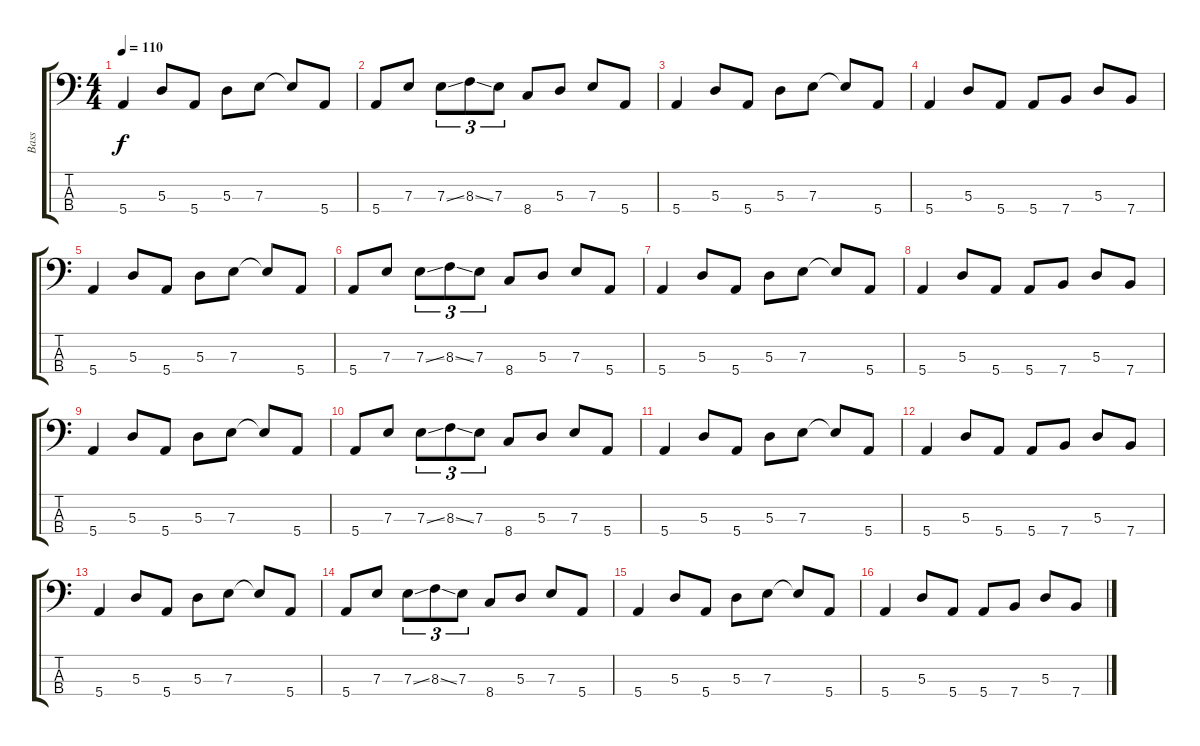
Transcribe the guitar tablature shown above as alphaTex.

\track ("Bass" "Bass") {instrument electricguitarjazz}
\staff {score tabs}
\tuning (G2 D2 A1 E1) {hide}
\ts (4 4)
\tempo 110
\clef f4
\ks c
5.4.4{dy f volume 8} 5.3.8 5.4.8 5.3.8 7.3.8 7.3{t}.8 5.4.8 |
5.4.8{volume 8} 7.3.8 7.3{ss}.8{tu (3 2)} 8.3{ss}.8{tu (3 2)} 7.3.8{tu (3 2)} 8.4.8 5.3.8 7.3.8 5.4.8 |
5.4.4{volume 7} 5.3.8 5.4.8 5.3.8 7.3.8 7.3{t}.8 5.4.8 |
5.4.4{volume 7} 5.3.8 5.4.8 5.4.8 7.4.8 5.3.8 7.4.8 |
5.4.4{volume 7} 5.3.8 5.4.8 5.3.8 7.3.8 7.3{t}.8 5.4.8 |
5.4.8{volume 7} 7.3.8 7.3{ss}.8{tu (3 2)} 8.3{ss}.8{tu (3 2)} 7.3.8{tu (3 2)} 8.4.8 5.3.8 7.3.8 5.4.8 |
5.4.4{volume 7} 5.3.8 5.4.8 5.3.8 7.3.8 7.3{t}.8 5.4.8 |
5.4.4{volume 7} 5.3.8 5.4.8 5.4.8 7.4.8 5.3.8 7.4.8 |
5.4.4{volume 6} 5.3.8 5.4.8 5.3.8 7.3.8 7.3{t}.8 5.4.8 |
5.4.8{volume 6} 7.3.8 7.3{ss}.8{tu (3 2)} 8.3{ss}.8{tu (3 2)} 7.3.8{tu (3 2)} 8.4.8 5.3.8 7.3.8 5.4.8 |
5.4.4{volume 6} 5.3.8 5.4.8 5.3.8 7.3.8 7.3{t}.8 5.4.8 |
5.4.4{volume 6} 5.3.8 5.4.8 5.4.8 7.4.8 5.3.8 7.4.8 |
5.4.4{volume 5} 5.3.8 5.4.8 5.3.8 7.3.8 7.3{t}.8 5.4.8 |
5.4.8{volume 5} 7.3.8 7.3{ss}.8{tu (3 2)} 8.3{ss}.8{tu (3 2)} 7.3.8{tu (3 2)} 8.4.8 5.3.8 7.3.8 5.4.8 |
5.4.4{volume 4} 5.3.8 5.4.8 5.3.8 7.3.8 7.3{t}.8 5.4.8 |
5.4.4{volume 3} 5.3.8 5.4.8 5.4.8{volume 2} 7.4.8 5.3.8 7.4.8
